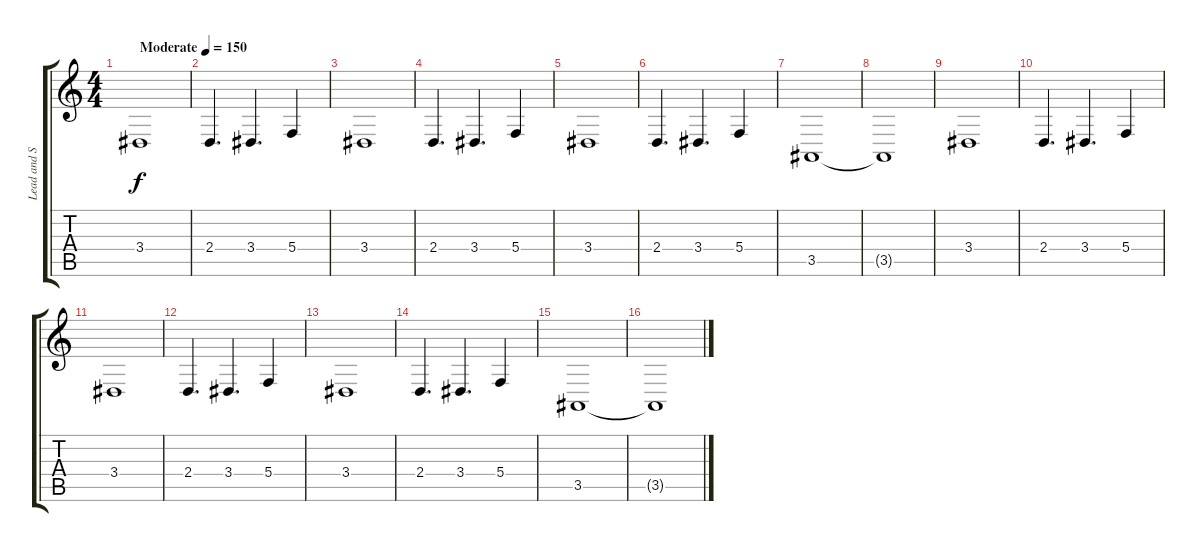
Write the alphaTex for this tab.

\track ("Lead and Synth" "Lead and S") {instrument tremolostrings}
\staff {score tabs}
\tuning (D4 A3 F3 C3 G2 C2) {hide}
\ts (4 4)
\tempo (150 "Moderate")
\clef g2
\ks c
3.4.1{dy f instrument tremolostrings} |
2.4.4{d} 3.4.4{d} 5.4.4 |
3.4.1 |
2.4.4{d} 3.4.4{d} 5.4.4 |
3.4.1 |
2.4.4{d} 3.4.4{d} 5.4.4 |
3.5.1 |
3.5{t}.1 |
3.4.1 |
2.4.4{d} 3.4.4{d} 5.4.4 |
3.4.1 |
2.4.4{d} 3.4.4{d} 5.4.4 |
3.4.1 |
2.4.4{d} 3.4.4{d} 5.4.4 |
3.5.1 |
3.5{t}.1
